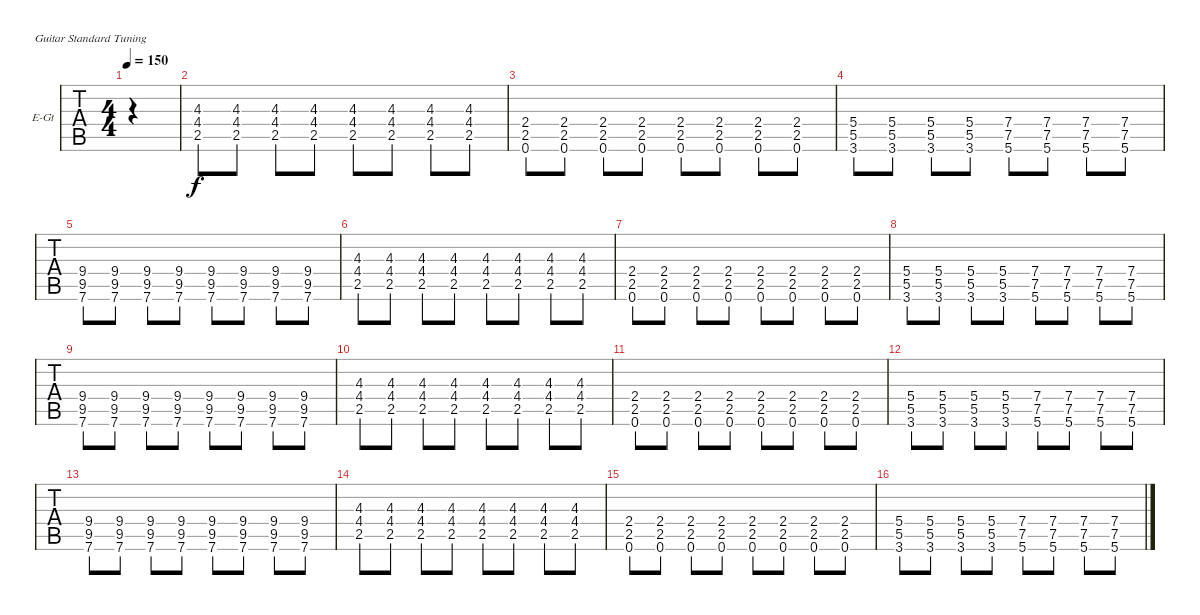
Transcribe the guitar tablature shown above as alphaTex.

\defaultSystemsLayout 4
\bracketExtendMode groupsimilarinstruments
\firstSystemTrackNameOrientation horizontal
\otherSystemsTrackNameOrientation horizontal
\track ("Electric Guitar" "E-Gt") {instrument distortionguitar}
\staff {tabs}
\tuning (E4 B3 G3 D3 A2 E2)
\ts (4 4)
\tempo 150
\clef g2
\ks c
|
\scale
0.487395 (4.3 4.4 2.5).8 (4.3 4.4 2.5).8 (4.3 4.4 2.5).8 (4.3 4.4 2.5).8 (4.3 4.4 2.5).8 (4.3 4.4 2.5).8 (4.3 4.4 2.5).8 (4.3 4.4 2.5).8 |
\scale
0.256303 (2.4 2.5 0.6).8 (2.4 2.5 0.6).8 (2.4 2.5 0.6).8 (2.4 2.5 0.6).8 (2.4 2.5 0.6).8 (2.4 2.5 0.6).8 (2.4 2.5 0.6).8 (2.4 2.5 0.6).8 |
\scale
0.256303 (5.4 5.5 3.6).8 (5.4 5.5 3.6).8 (5.4 5.5 3.6).8 (5.4 5.5 3.6).8 (7.4 7.5 5.6).8 (7.4 7.5 5.6).8 (7.4 7.5 5.6).8 (7.4 7.5 5.6).8 |
\scale
0.333333 (9.4 9.5 7.6).8 (9.4 9.5 7.6).8 (9.4 9.5 7.6).8 (9.4 9.5 7.6).8 (9.4 9.5 7.6).8 (9.4 9.5 7.6).8 (9.4 9.5 7.6).8 (9.4 9.5 7.6).8 |
\scale
0.333333 (4.3 4.4 2.5).8 (4.3 4.4 2.5).8 (4.3 4.4 2.5).8 (4.3 4.4 2.5).8 (4.3 4.4 2.5).8 (4.3 4.4 2.5).8 (4.3 4.4 2.5).8 (4.3 4.4 2.5).8 |
\scale
0.333333 (2.4 2.5 0.6).8 (2.4 2.5 0.6).8 (2.4 2.5 0.6).8 (2.4 2.5 0.6).8 (2.4 2.5 0.6).8 (2.4 2.5 0.6).8 (2.4 2.5 0.6).8 (2.4 2.5 0.6).8 |
\scale
0.333333 (5.4 5.5 3.6).8 (5.4 5.5 3.6).8 (5.4 5.5 3.6).8 (5.4 5.5 3.6).8 (7.4 7.5 5.6).8 (7.4 7.5 5.6).8 (7.4 7.5 5.6).8 (7.4 7.5 5.6).8 |
\scale
0.333333 (9.4 9.5 7.6).8 (9.4 9.5 7.6).8 (9.4 9.5 7.6).8 (9.4 9.5 7.6).8 (9.4 9.5 7.6).8 (9.4 9.5 7.6).8 (9.4 9.5 7.6).8 (9.4 9.5 7.6).8 |
\scale
0.333333 (4.3 4.4 2.5).8 (4.3 4.4 2.5).8 (4.3 4.4 2.5).8 (4.3 4.4 2.5).8 (4.3 4.4 2.5).8 (4.3 4.4 2.5).8 (4.3 4.4 2.5).8 (4.3 4.4 2.5).8 |
\scale
0.333333 (2.4 2.5 0.6).8 (2.4 2.5 0.6).8 (2.4 2.5 0.6).8 (2.4 2.5 0.6).8 (2.4 2.5 0.6).8 (2.4 2.5 0.6).8 (2.4 2.5 0.6).8 (2.4 2.5 0.6).8 |
\scale
0.333333 (5.4 5.5 3.6).8 (5.4 5.5 3.6).8 (5.4 5.5 3.6).8 (5.4 5.5 3.6).8 (7.4 7.5 5.6).8 (7.4 7.5 5.6).8 (7.4 7.5 5.6).8 (7.4 7.5 5.6).8 |
\scale
0.333333 (9.4 9.5 7.6).8 (9.4 9.5 7.6).8 (9.4 9.5 7.6).8 (9.4 9.5 7.6).8 (9.4 9.5 7.6).8 (9.4 9.5 7.6).8 (9.4 9.5 7.6).8 (9.4 9.5 7.6).8 |
\scale
0.333333 (4.3 4.4 2.5).8 (4.3 4.4 2.5).8 (4.3 4.4 2.5).8 (4.3 4.4 2.5).8 (4.3 4.4 2.5).8 (4.3 4.4 2.5).8 (4.3 4.4 2.5).8 (4.3 4.4 2.5).8 |
\scale
0.333333 (2.4 2.5 0.6).8 (2.4 2.5 0.6).8 (2.4 2.5 0.6).8 (2.4 2.5 0.6).8 (2.4 2.5 0.6).8 (2.4 2.5 0.6).8 (2.4 2.5 0.6).8 (2.4 2.5 0.6).8 |
\scale
0.333333 (5.4 5.5 3.6).8 (5.4 5.5 3.6).8 (5.4 5.5 3.6).8 (5.4 5.5 3.6).8 (7.4 7.5 5.6).8 (7.4 7.5 5.6).8 (7.4 7.5 5.6).8 (7.4 7.5 5.6).8
